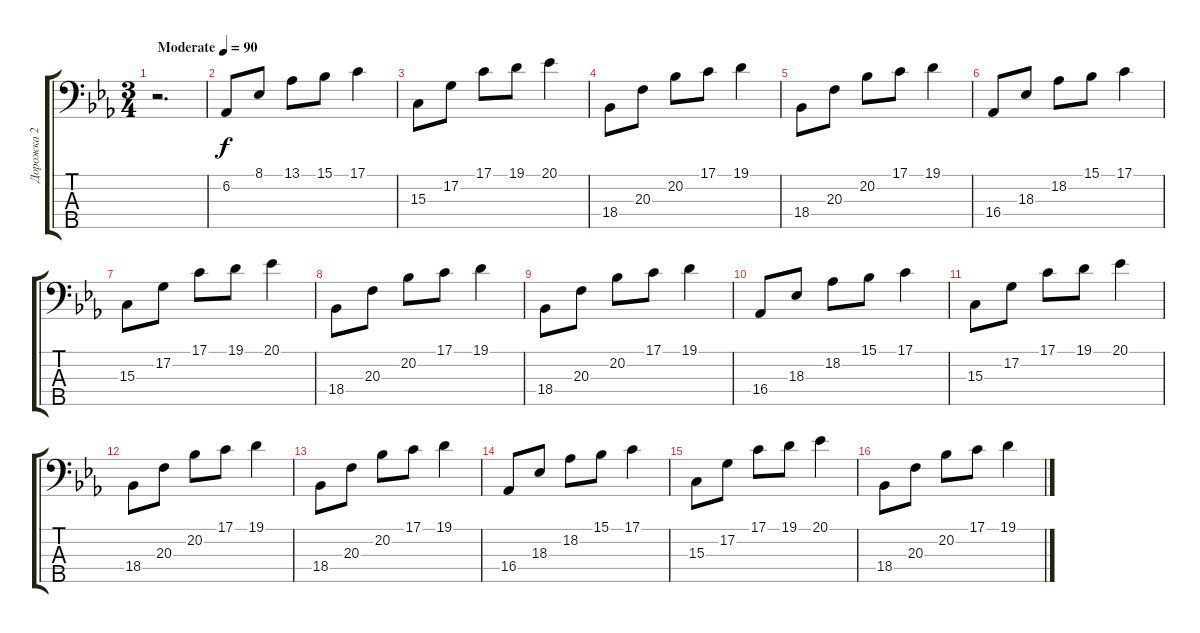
\track ("Дорожка 2" "Дорожка 2") {instrument acousticgrandpiano}
\staff {score tabs}
\tuning (G2 D2 A1 E1 B0) {hide}
\ts (3 4)
\tempo (90 "Moderate")
\clef f4
\ks eb
r.2{d dy f instrument acousticgrandpiano} |
\ks cminor
6.2.8 8.1.8 13.1.8 15.1.8 17.1.4 |
15.3.8 17.2.8 17.1.8 19.1.8 20.1.4 |
18.4.8 20.3.8 20.2.8 17.1.8 19.1.4 |
18.4.8 20.3.8 20.2.8 17.1.8 19.1.4 |
16.4.8 18.3.8 18.2.8 15.1.8 17.1.4 |
15.3.8 17.2.8 17.1.8 19.1.8 20.1.4 |
18.4.8 20.3.8 20.2.8 17.1.8 19.1.4 |
18.4.8 20.3.8 20.2.8 17.1.8 19.1.4 |
16.4.8 18.3.8 18.2.8 15.1.8 17.1.4 |
15.3.8 17.2.8 17.1.8 19.1.8 20.1.4 |
18.4.8 20.3.8 20.2.8 17.1.8 19.1.4 |
18.4.8 20.3.8 20.2.8 17.1.8 19.1.4 |
16.4.8 18.3.8 18.2.8 15.1.8 17.1.4 |
15.3.8 17.2.8 17.1.8 19.1.8 20.1.4 |
18.4.8 20.3.8 20.2.8 17.1.8 19.1.4
